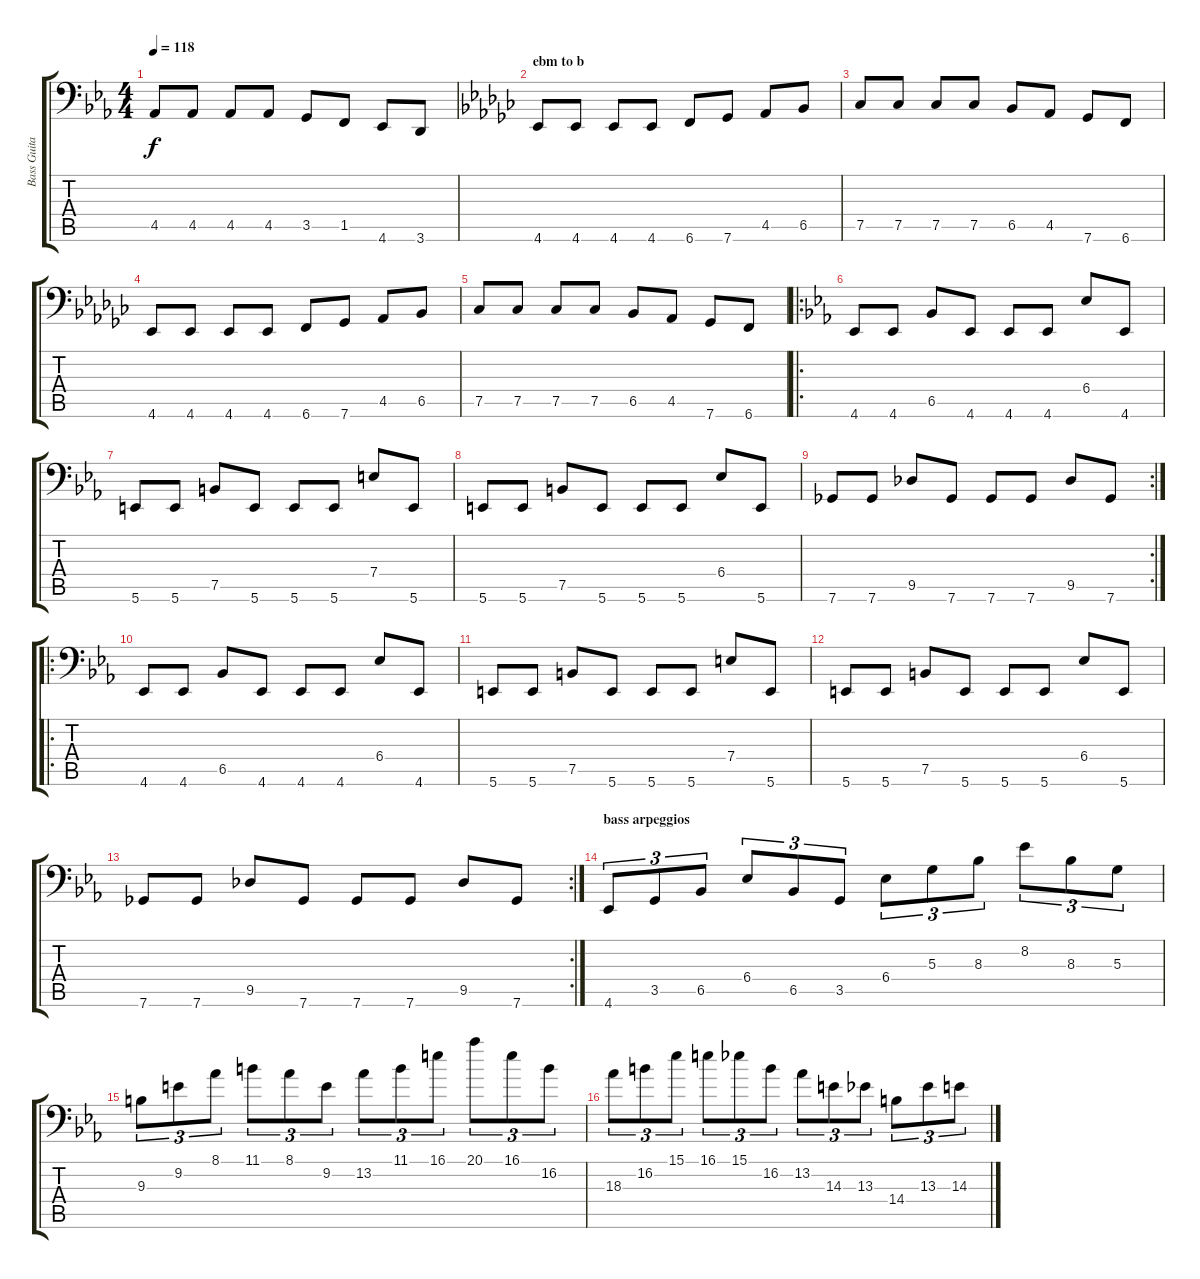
\track ("Bass Guitar" "Bass Guita") {instrument electricbassfinger}
\staff {score tabs}
\tuning (C3 G2 D2 A1 E1 B0) {hide}
\ts (4 4)
\tempo 118
\clef f4
\ks cminor
4.5.8{dy f} 4.5.8 4.5.8 4.5.8 3.5.8 1.5.8 4.6.8 3.6.8 |
\section ("" "ebm to b")
\ks ebminor
4.6.8 4.6.8 4.6.8 4.6.8 6.6.8 7.6.8 4.5.8 6.5.8 |
7.5.8 7.5.8 7.5.8 7.5.8 6.5.8 4.5.8 7.6.8 6.6.8 |
4.6.8 4.6.8 4.6.8 4.6.8 6.6.8 7.6.8 4.5.8 6.5.8 |
7.5.8 7.5.8 7.5.8 7.5.8 6.5.8 4.5.8 7.6.8 6.6.8 |
\ro
\ks eb
4.6.8 4.6.8 6.5.8 4.6.8 4.6.8 4.6.8 6.4.8 4.6.8 |
5.6.8 5.6.8 7.5.8 5.6.8 5.6.8 5.6.8 7.4.8 5.6.8 |
5.6.8 5.6.8 7.5.8 5.6.8 5.6.8 5.6.8 6.4.8 5.6.8 |
\rc 2
7.6.8 7.6.8 9.5.8 7.6.8 7.6.8 7.6.8 9.5.8 7.6.8 |
\ro
4.6.8 4.6.8 6.5.8 4.6.8 4.6.8 4.6.8 6.4.8 4.6.8 |
5.6.8 5.6.8 7.5.8 5.6.8 5.6.8 5.6.8 7.4.8 5.6.8 |
5.6.8 5.6.8 7.5.8 5.6.8 5.6.8 5.6.8 6.4.8 5.6.8 |
\rc 2
7.6.8 7.6.8 9.5.8 7.6.8 7.6.8 7.6.8 9.5.8 7.6.8 |
\section ("" "bass arpeggios")
4.6.8{tu (3 2)} 3.5.8{tu (3 2)} 6.5.8{tu (3 2)} 6.4.8{tu (3 2)} 6.5.8{tu (3 2)} 3.5.8{tu (3 2)} 6.4.8{tu (3 2)} 5.3.8{tu (3 2)} 8.3.8{tu (3 2)} 8.2.8{tu (3 2)} 8.3.8{tu (3 2)} 5.3.8{tu (3 2)} |
9.3.8{tu (3 2)} 9.2.8{tu (3 2)} 8.1.8{tu (3 2)} 11.1.8{tu (3 2)} 8.1.8{tu (3 2)} 9.2.8{tu (3 2)} 13.2.8{tu (3 2)} 11.1.8{tu (3 2)} 16.1.8{tu (3 2)} 20.1.8{tu (3 2)} 16.1.8{tu (3 2)} 16.2.8{tu (3 2)} |
18.3.8{tu (3 2)} 16.2.8{tu (3 2)} 15.1.8{tu (3 2)} 16.1.8{tu (3 2)} 15.1.8{tu (3 2)} 16.2.8{tu (3 2)} 13.2.8{tu (3 2)} 14.3.8{tu (3 2)} 13.3.8{tu (3 2)} 14.4.8{tu (3 2)} 13.3.8{tu (3 2)} 14.3.8{tu (3 2)}
